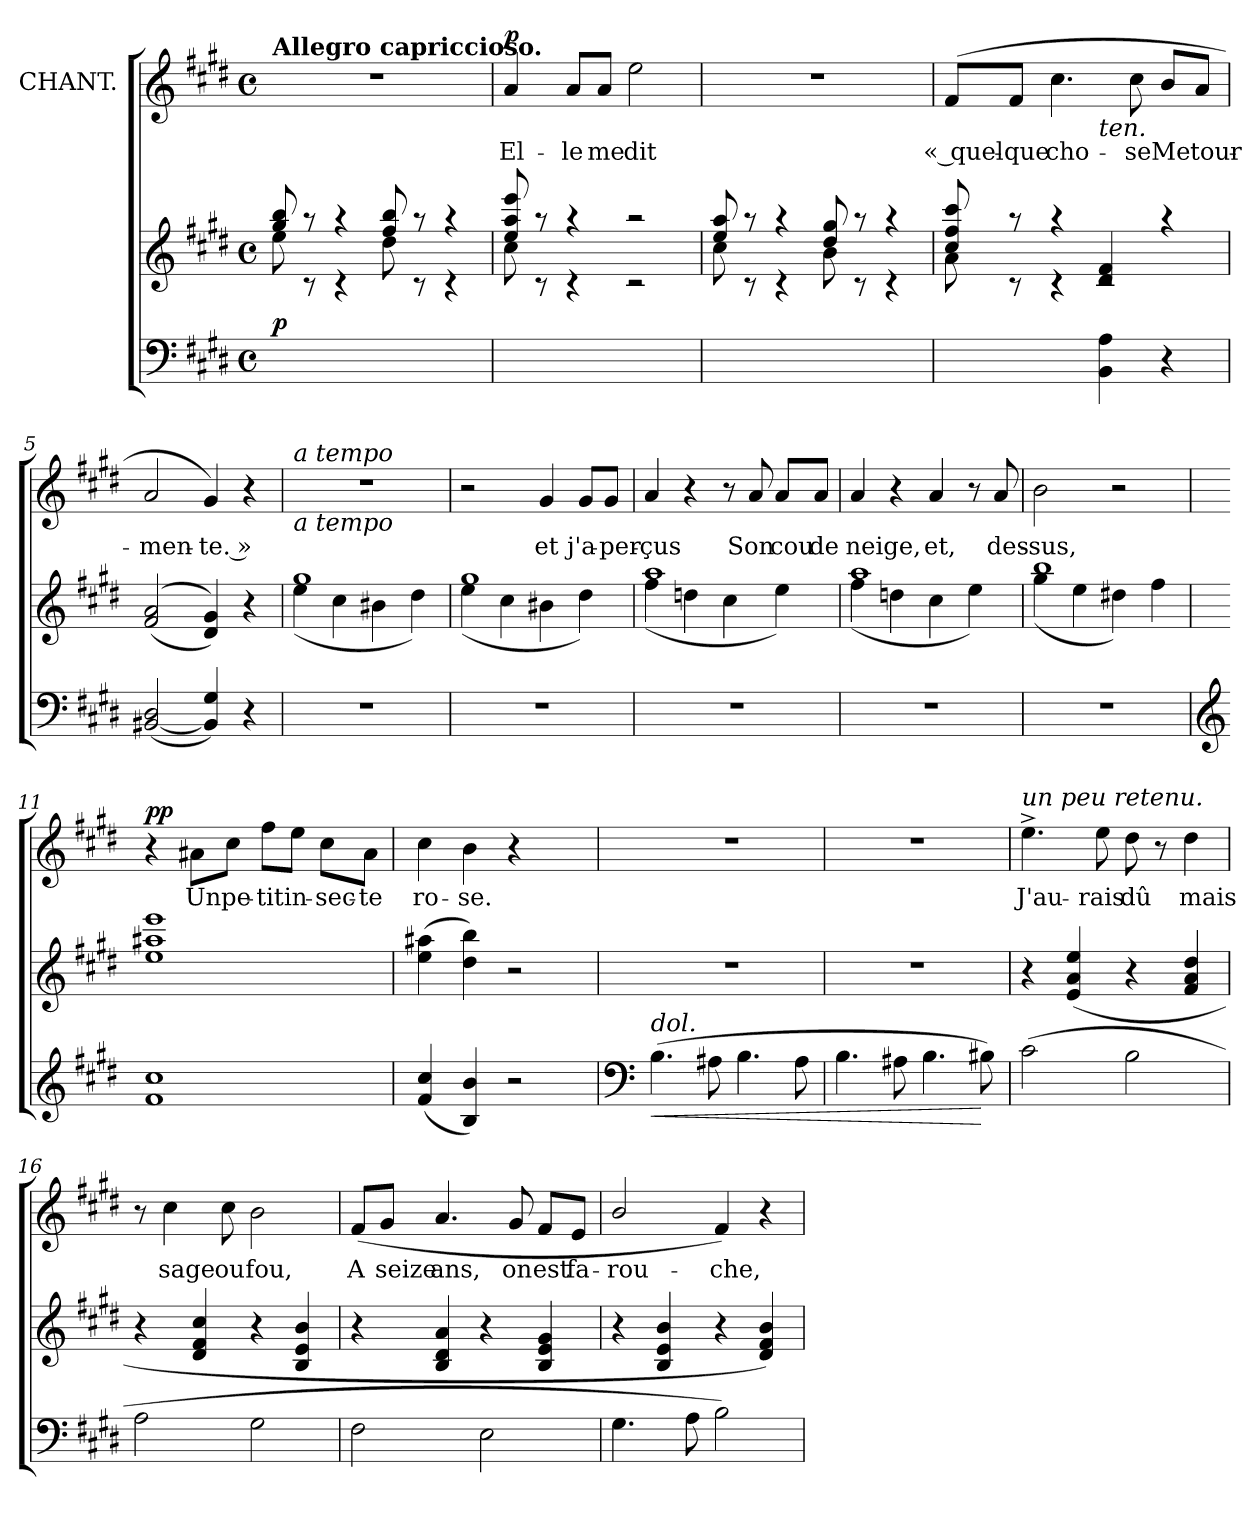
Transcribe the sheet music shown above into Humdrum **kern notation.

**kern	**dynam	**kern	**kern	**text	**dynam
*part3	*part3	*part2	*part1	*part1	*part1
*staff3	*staff3	*staff2	*staff1	*staff1	*staff1
*	*	*	*I"CHANT.	*	*
*clefF4	*	*clefG2	*clefG2	*	*
*k[f#c#g#d#]	*	*k[f#c#g#d#]	*k[f#c#g#d#]	*	*
*E:	*	*E:	*E:	*	*
*M4/4	*	*M4/4	*M4/4	*	*
*met(c)	*	*met(c)	*met(c)	*	*
=1	=1	=1	=1	=1	=1
*	*	*^	*	*	*
!	!	!	!	!LO:TX:a:B:t=Allegro capriccioso.	!	!
!	!LO:DY:a	!	!	!	!	!
1ryy	p	8gg#/ 8bb/	8ee\	1r	.	.
.	.	8raa	8rc	.	.	.
.	.	4raa	4rc	.	.	.
.	.	8ff#/ 8bb/	8dd#\	.	.	.
.	.	8raa	8rc	.	.	.
.	.	4raa	4rc	.	.	.
=2	=2	=2	=2	=2	=2	=2
!	!	!	!	!	!LO:LY:b	!LO:DY:a
1ryy	.	8ee/ 8aa/ 8eee/	8cc#\	4a/	El-	p
.	.	8raa	8rc	.	.	.
!	!	!	!	!	!LO:LY:b	!
.	.	4raa	4rc	8a/L	-le	.
!	!	!	!	!	!LO:LY:b	!
.	.	.	.	8a/J	me	.
!	!	!	!	!	!LO:LY:b	!
.	.	2raa	2rc	2ee\	dit	.
=3	=3	=3	=3	=3	=3	=3
1ryy	.	8ee/ 8aa/	8cc#\	1r	.	.
.	.	8raa	8rc	.	.	.
.	.	4raa	4rc	.	.	.
.	.	8dd#/ 8gg#/	8b\	.	.	.
.	.	8raa	8rc	.	.	.
.	.	4raa	4rc	.	.	.
=4	=4	=4	=4	=4	=4	=4
!	!	!	!	!LO:TX:b:i:t=rit.	!	!
!	!	!	!	!LO:TX:a:i:t=rit.	!	!
!	!	!	!	!	!LO:LY:b	!
*	*	*	*	*^	*	*
2ryy	.	8cc#/ 8ff#/ 8ccc#/	8a\	(8f#/L	2ryy	« quel-	.
!	!	!	!	!	!	!LO:LY:b	!
.	.	8raa	8rc	8f#/J	.	-que	.
!	!	!	!	!	!	!LO:LY:b	!
.	.	4raa	4rc	4.cc#\	.	cho-	.
!	!	!	!	!	!LO:TX:b:i:t=ten.	!	!
4BB\ 4A\	.	4d#/ 4f#/	2rc	.	2ryy	.	.
!	!	!	!	!	!	!LO:LY:b	!
.	.	.	.	8cc#\	.	-se	.
!	!	!	!	!	!	!LO:LY:b	!
4r	.	4raa	.	8b/L	.	Me	.
!	!	!	!	!	!	!LO:LY:b	!
.	.	.	.	8a/J	.	tour-	.
*	*	*v	*v	*	*	*	*
=5	=5	=5	=5	=5	=5	=5
!	!	!	!	!	!LO:LY:b	!
*	*	*	*v	*v	*	*
([<2BB#X/ 2D#/	.	(<(2f#/ 2a/	2a/	-men-	.
!	!	!	!	!LO:LY:b	!
4BB#/] 4G#/)	.	4d#/ 4g#/))	4g#/)	-te. »	.
4r	.	4r	4r	.	.
!!LO:LB:g=z
=6	=6	=6	=6	=6	=6
*	*	*^	*	*	*
!	!	!	!	!LO:TX:a:i:t=a tempo	!	!
!	!	!	!	!LO:TX:b:i:t=a tempo	!	!
1r	.	1gg#	(<4ee\	1r	.	.
.	.	.	4cc#\	.	.	.
.	.	.	4b#X\	.	.	.
.	.	.	4dd#\)	.	.	.
=7	=7	=7	=7	=7	=7	=7
1r	.	1gg#	(<4ee\	2r	.	.
.	.	.	4cc#\	.	.	.
!	!	!	!	!	!LO:LY:b	!
.	.	.	4b#X\	4g#/	et	.
!	!	!	!	!	!LO:LY:b	!
.	.	.	4dd#\)	8g#/L	j'a-	.
!	!	!	!	!	!LO:LY:b	!
.	.	.	.	8g#/J	-per-	.
=8	=8	=8	=8	=8	=8	=8
!	!	!	!	!	!LO:LY:b	!
1r	.	1aa	(<4ff#\	4a/	-çus	.
.	.	.	4ddn\	4r	.	.
.	.	.	4cc#\	8r	.	.
!	!	!	!	!	!LO:LY:b	!
.	.	.	.	8a/	Son	.
!	!	!	!	!	!LO:LY:b	!
.	.	.	4ee\)	8a/L	cou	.
!	!	!	!	!	!LO:LY:b	!
.	.	.	.	8a/J	de	.
=9	=9	=9	=9	=9	=9	=9
!	!	!	!	!	!LO:LY:b	!
1r	.	1aa	(<4ff#\	4a/	neige,	.
.	.	.	4ddn\	4r	.	.
!	!	!	!	!	!LO:LY:b	!
.	.	.	4cc#\	4a/	et,	.
.	.	.	4ee\)	8r	.	.
!	!	!	!	!	!LO:LY:b	!
.	.	.	.	8a/	des-	.
=10	=10	=10	=10	=10	=10	=10
!	!	!	!	!	!LO:LY:b	!
1r	.	1bb	(<4gg#\	2b\	-sus,	.
.	.	.	4ee\	.	.	.
.	.	.	4dd#X\)	2r	.	.
.	.	.	4ff#\	.	.	.
*	*	*v	*v	*	*	*
=11	=11	=11	=11	=11	=11
*clefG2	*	*	*	*	*
*	*	*^	*	*	*
!	!	!	!	!	!	!LO:DY:a
*	*	*v	*v	*	*	*
1f# 1cc#	.	1ee 1aa#X 1eee	4r	.	pp
!	!	!	!	!LO:LY:b	!
.	.	.	8a#X\L	Un	.
!	!	!	!	!LO:LY:b	!
.	.	.	8cc#\J	pe-	.
!	!	!	!	!LO:LY:b	!
.	.	.	8ff#\L	-tit	.
!	!	!	!	!LO:LY:b	!
.	.	.	8ee\J	in-	.
!	!	!	!	!LO:LY:b	!
.	.	.	8cc#\L	-sec-	.
!	!	!	!	!LO:LY:b	!
.	.	.	8a#\J	-te	.
!!LO:LB:g=z
=12	=12	=12	=12	=12	=12
!	!	!	!	!LO:LY:b	!
(<4f#/ 4cc#/	.	(>4ee\ 4aa#X\	4cc#\	ro-	.
!	!	!	!	!LO:LY:b	!
4B/ 4b/)	.	4dd#\ 4bb\)	4b\	-se.	.
2r	.	2r	4r	.	.
.	.	.	4ryy	.	.
=13	=13	=13	=13	=13	=13
*clefF4	*	*	*	*	*
!LO:TX:a:i:t=dol.	!	!	!	!	!
!	!LO:HP:b	!	!	!	!
(>4.B\	<	1r	1r	.	.
8A#X\	.	.	.	.	.
4.B\	.	.	.	.	.
8A#\	.	.	.	.	.
=14	=14	=14	=14	=14	=14
4.B\	.	1r	1r	.	.
8A#X\	.	.	.	.	.
4.B\	.	.	.	.	.
8B#X\)	[	.	.	.	.
=15	=15	=15	=15	=15	=15
!	!	!	!LO:TX:a:i:t=un peu retenu.	!	!
!	!	!	!	!LO:LY:b	!
(<2c#\	.	4r	4.ee^>\	J'au-	.
.	.	(4e/ 4a/ 4ee/	.	.	.
!	!	!	!	!LO:LY:b	!
.	.	.	8ee\	-rais	.
!	!	!	!	!LO:LY:b	!
2B\	.	4r	8dd#\	dû	.
.	.	.	8r	.	.
!	!	!	!	!LO:LY:b	!
.	.	4f#/ 4a/ 4dd#/	4dd#\	mais	.
=16	=16	=16	=16	=16	=16
2A\	.	4r	8r	.	.
!	!	!	!	!LO:LY:b	!
.	.	.	4cc#\	sage	.
.	.	4d#/ 4f#/ 4cc#/	.	.	.
!	!	!	!	!LO:LY:b	!
.	.	.	8cc#\	ou	.
!	!	!	!	!LO:LY:b	!
2G#\	.	4r	2b\	fou,	.
.	.	4B/ 4e/ 4b/	.	.	.
=17	=17	=17	=17	=17	=17
!	!	!	!	!LO:LY:b	!
2F#\	.	4r	(8f#/L	A	.
!	!	!	!	!LO:LY:b	!
.	.	.	8g#/J	seize	.
!	!	!	!	!LO:LY:b	!
.	.	4B/ 4d#/ 4a/	4.a/	ans,	.
2E\	.	4r	.	.	.
!	!	!	!	!LO:LY:b	!
.	.	.	8g#/	on	.
!	!	!	!	!LO:LY:b	!
.	.	4B/ 4e/ 4g#/	8f#/L	est	.
!	!	!	!	!LO:LY:b	!
.	.	.	8e/J	fa-	.
=18	=18	=18	=18	=18	=18
!	!	!	!	!LO:LY:b	!
4.G#\	.	4r	2b/	-rou-	.
.	.	4B/ 4e/ 4b/	.	.	.
8A\	.	.	.	.	.
!	!	!	!	!LO:LY:b	!
2B\)	.	4r	4f#/)	-che,	.
.	.	4d#/ 4f#/ 4b/)	4r	.	.
=	=	=	=	=	=
*-	*-	*-	*-	*-	*-
